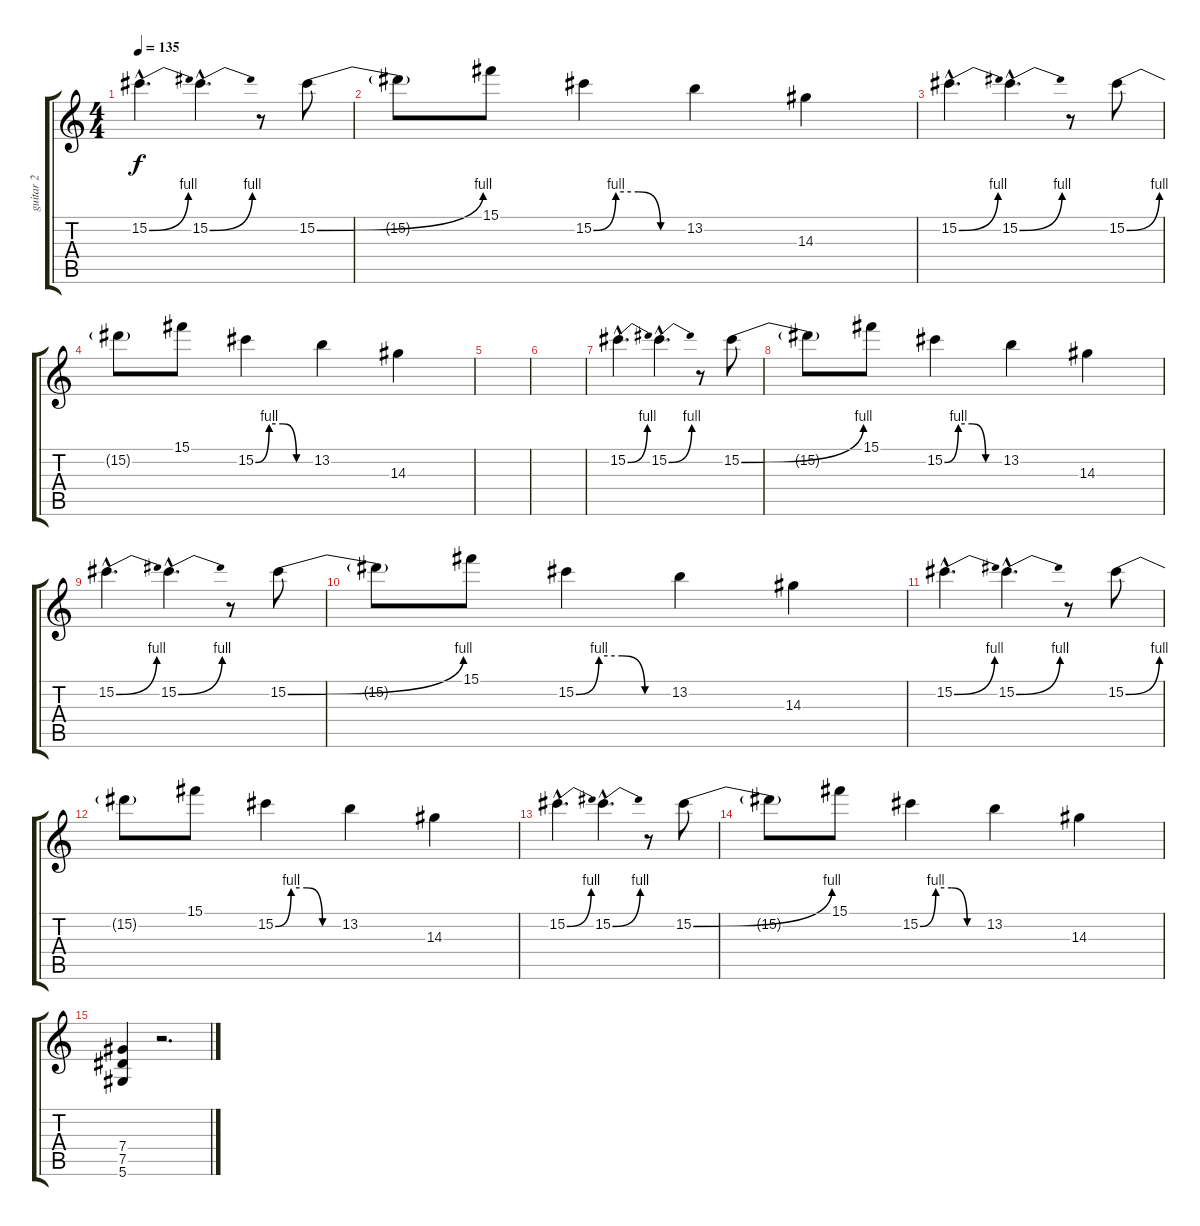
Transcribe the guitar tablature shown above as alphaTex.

\track ("guitar 2" "guitar 2") {instrument overdrivenguitar}
\staff {score tabs}
\tuning (Eb4 Bb3 Gb3 Db3 Ab2 Eb2) {hide}
\ts (4 4)
\tempo 135
\clef g2
\ks c
15.2{be (bend 0 0 60 4) hac}.4{d dy f} 15.2{be (bend 0 0 60 4) hac}.4{d} r.8 15.2{be (bend 0 0 60 4)}.8 |
15.2{t}.8 15.1.8 15.2{be (custom 0 0 15 4 30 4 45 0 60 0)}.4 13.2.4 14.3.4 |
15.2{be (bend 0 0 60 4) hac}.4{d} 15.2{be (bend 0 0 60 4) hac}.4{d} r.8 15.2{be (bend 0 0 60 4)}.8 |
15.2{t}.8 15.1.8 15.2{be (custom 0 0 15 4 30 4 45 0 60 0)}.4 13.2.4 14.3.4 |
|
|
15.2{be (bend 0 0 60 4) hac}.4{d} 15.2{be (bend 0 0 60 4) hac}.4{d} r.8 15.2{be (bend 0 0 60 4)}.8 |
15.2{t}.8 15.1.8 15.2{be (custom 0 0 15 4 30 4 45 0 60 0)}.4 13.2.4 14.3.4 |
15.2{be (bend 0 0 60 4) hac}.4{d} 15.2{be (bend 0 0 60 4) hac}.4{d} r.8 15.2{be (bend 0 0 60 4)}.8 |
15.2{t}.8 15.1.8 15.2{be (custom 0 0 15 4 30 4 45 0 60 0)}.4 13.2.4 14.3.4 |
15.2{be (bend 0 0 60 4) hac}.4{d} 15.2{be (bend 0 0 60 4) hac}.4{d} r.8 15.2{be (bend 0 0 60 4)}.8 |
15.2{t}.8 15.1.8 15.2{be (custom 0 0 15 4 30 4 45 0 60 0)}.4 13.2.4 14.3.4 |
15.2{be (bend 0 0 60 4) hac}.4{d} 15.2{be (bend 0 0 60 4) hac}.4{d} r.8 15.2{be (bend 0 0 60 4)}.8 |
15.2{t}.8 15.1.8 15.2{be (custom 0 0 15 4 30 4 45 0 60 0)}.4 13.2.4 14.3.4 |
(7.4 7.5 5.6).4 r.2{d}
